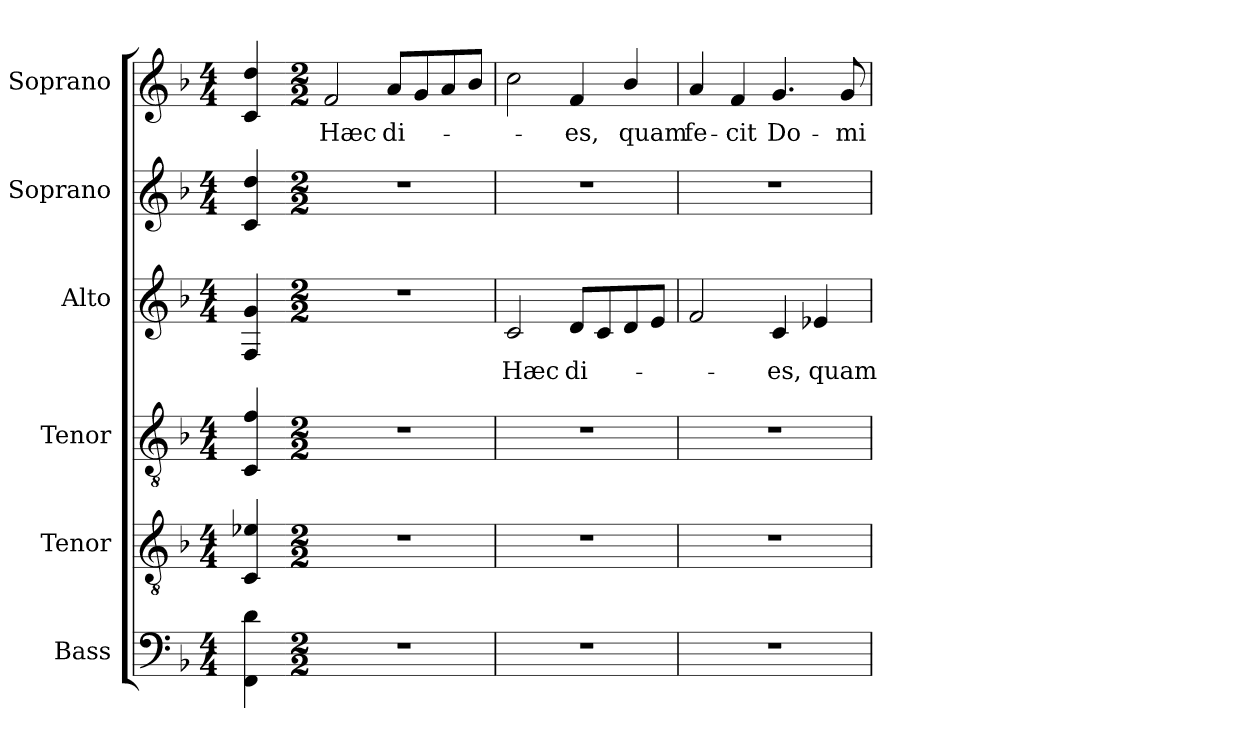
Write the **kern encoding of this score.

**kern	**kern	**kern	**kern	**text	**kern	**kern	**text
*part6	*part5	*part4	*part3	*part3	*part2	*part1	*part1
*staff6	*staff5	*staff4	*staff3	*staff3	*staff2	*staff1	*staff1
*I"Bass	*I"Tenor	*I"Tenor	*I"Alto	*	*I"Soprano	*I"Soprano	*
*I'B.	*I'T.	*I'T.	*I'A.	*	*I'S.	*I'S.	*
!!LO:PB:g=z
*clefF4	*clefGv2	*clefGv2	*clefG2	*	*clefG2	*clefG2	*
*	*ITrd7c12	*ITrd7c12	*	*	*	*	*
*k[b-]	*k[b-]	*k[b-]	*k[b-]	*	*k[b-]	*k[b-]	*
*F:	*F:	*F:	*F:	*	*F:	*F:	*
*M4/4	*M4/4	*M4/4	*M4/4	*	*M4/4	*M4/4	*
=	=	=	=	=	=	=	=
4FFi\ 4di	4CCi/ 4E-Xi	4CCi/ 4Fi	4Fi/ 4gi	.	4ci/ 4ddi	4ci/ 4ddi	.
=1-	=1-	=1-	=1-	=1-	=1-	=1-	=1-
*M2/2	*M2/2	*M2/2	*M2/2	*	*M2/2	*M2/2	*
!	!	!	!	!	!	!	!LO:LY:b:color=#000000
1r	1r	1r	1r	.	1r	2fi/	Hæc
!	!	!	!	!	!	!	!LO:LY:b:color=#000000
.	.	.	.	.	.	8ai/L	di-
.	.	.	.	.	.	8gi/	.
.	.	.	.	.	.	8ai/	.
.	.	.	.	.	.	8b-i/J	.
=2	=2	=2	=2	=2	=2	=2	=2
!	!	!	!	!LO:LY:b:color=#000000	!	!	!
1r	1r	1r	2ci/	Hæc	1r	2cci\	.
!	!	!	!	!LO:LY:b:color=#000000	!	!	!
!	!	!	!	!	!	!	!LO:LY:b:color=#000000
.	.	.	8di/L	di-	.	4fi/	-es,
.	.	.	8ci/	.	.	.	.
!	!	!	!	!	!	!	!LO:LY:b:color=#000000
.	.	.	8di/	.	.	4b-i/	quam
.	.	.	8ei/J	.	.	.	.
=3	=3	=3	=3	=3	=3	=3	=3
!	!	!	!	!	!	!	!LO:LY:b:color=#000000
1r	1r	1r	2fi/	.	1r	4ai/	fe-
!	!	!	!	!	!	!	!LO:LY:b:color=#000000
.	.	.	.	.	.	4fi/	-cit
!	!	!	!	!LO:LY:b:color=#000000	!	!	!
!	!	!	!	!	!	!	!LO:LY:b:color=#000000
.	.	.	4ci/	-es,	.	4.gi/	Do-
!	!	!	!	!LO:LY:b:color=#000000	!	!	!
.	.	.	4e-Xi/	quam	.	.	.
!	!	!	!	!	!	!	!LO:LY:b:color=#000000
.	.	.	.	.	.	8gi/	-mi-
=	=	=	=	=	=	=	=
*-	*-	*-	*-	*-	*-	*-	*-
